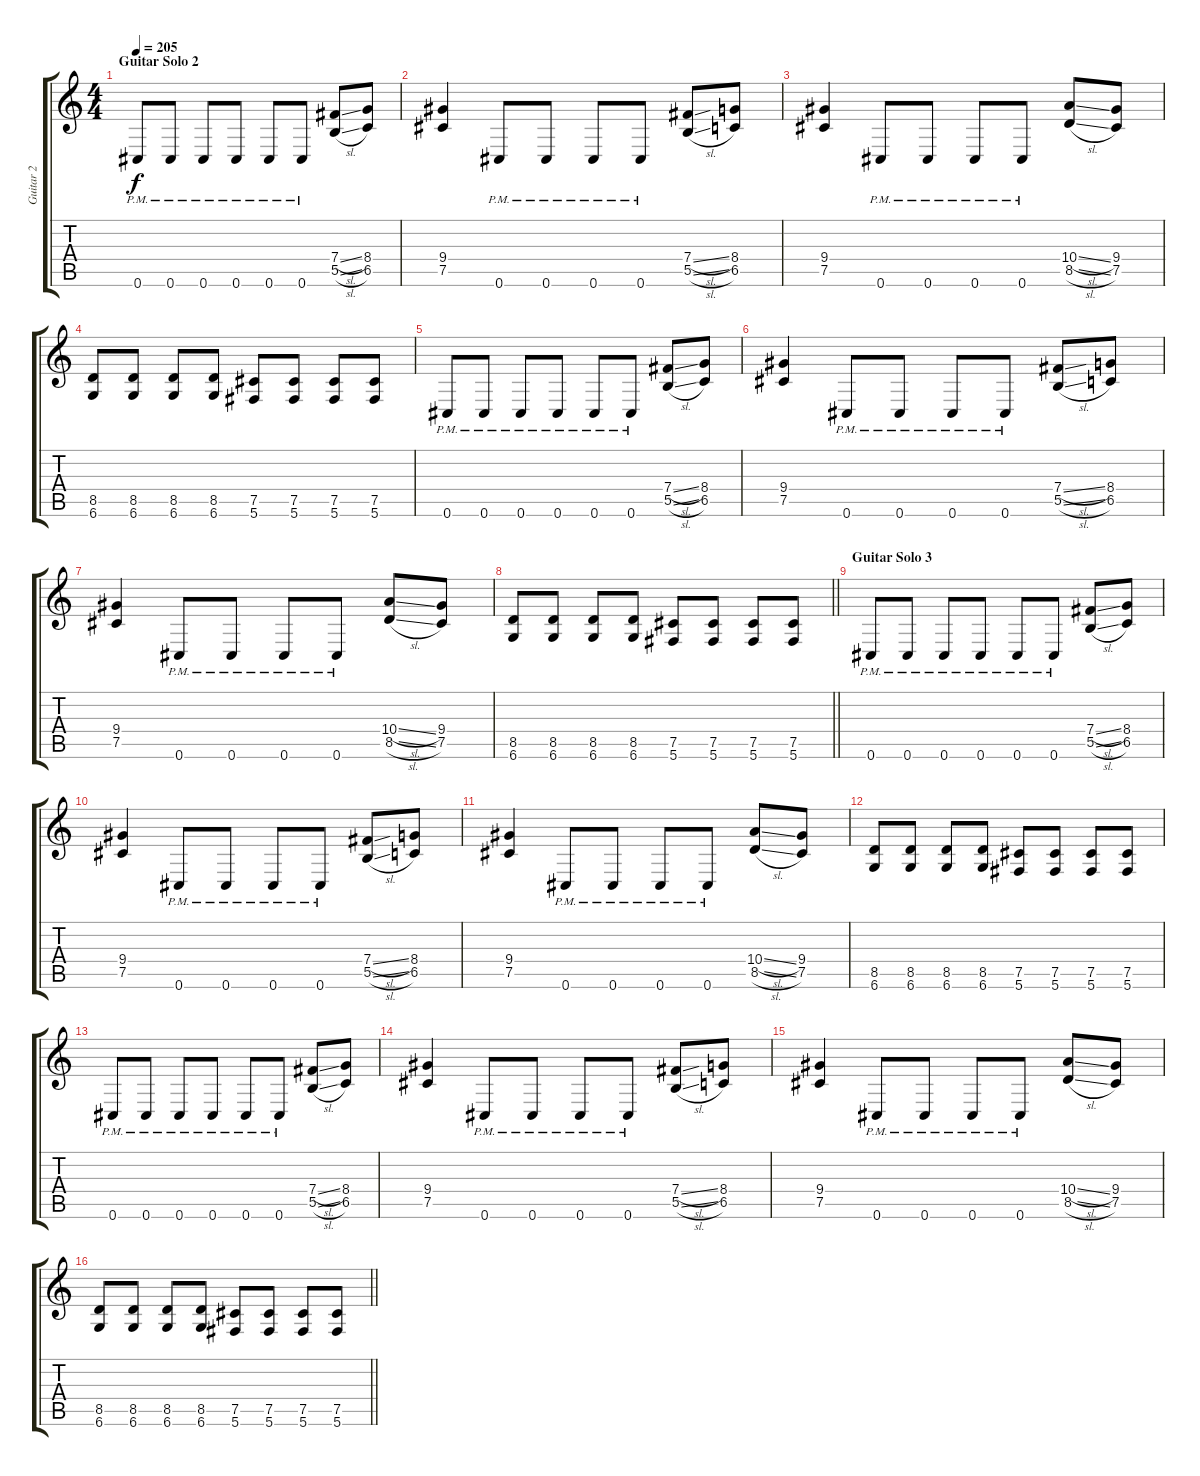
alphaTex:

\track ("Guitar 2" "Guitar 2") {instrument distortionguitar}
\staff {score tabs}
\tuning (Db4 Ab3 E3 B2 Gb2 Db2) {hide}
\ts (4 4)
\section ("" "Guitar Solo 2")
\tempo 205
\clef g2
\ks c
0.6{pm}.8{dy f} 0.6{pm}.8 0.6{pm}.8 0.6{pm}.8 0.6{pm}.8 0.6{pm}.8 (7.4{sl} 5.5{sl}).8 (8.4 6.5).8 |
(9.4 7.5).4 0.6{pm}.8 0.6{pm}.8 0.6{pm}.8 0.6{pm}.8 (7.4{sl} 5.5{sl}).8 (8.4 6.5).8 |
(9.4 7.5).4 0.6{pm}.8 0.6{pm}.8 0.6{pm}.8 0.6{pm}.8 (10.4{sl} 8.5{sl}).8 (9.4 7.5).8 |
(8.5 6.6).8 (8.5 6.6).8 (8.5 6.6).8 (8.5 6.6).8 (7.5 5.6).8 (7.5 5.6).8 (7.5 5.6).8 (7.5 5.6).8 |
0.6{pm}.8 0.6{pm}.8 0.6{pm}.8 0.6{pm}.8 0.6{pm}.8 0.6{pm}.8 (7.4{sl} 5.5{sl}).8 (8.4 6.5).8 |
(9.4 7.5).4 0.6{pm}.8 0.6{pm}.8 0.6{pm}.8 0.6{pm}.8 (7.4{sl} 5.5{sl}).8 (8.4 6.5).8 |
(9.4 7.5).4 0.6{pm}.8 0.6{pm}.8 0.6{pm}.8 0.6{pm}.8 (10.4{sl} 8.5{sl}).8 (9.4 7.5).8 |
\barLineRight lightlight
(8.5 6.6).8 (8.5 6.6).8 (8.5 6.6).8 (8.5 6.6).8 (7.5 5.6).8 (7.5 5.6).8 (7.5 5.6).8 (7.5 5.6).8 |
\section ("" "Guitar Solo 3")
0.6{pm}.8 0.6{pm}.8 0.6{pm}.8 0.6{pm}.8 0.6{pm}.8 0.6{pm}.8 (7.4{sl} 5.5{sl}).8 (8.4 6.5).8 |
(9.4 7.5).4 0.6{pm}.8 0.6{pm}.8 0.6{pm}.8 0.6{pm}.8 (7.4{sl} 5.5{sl}).8 (8.4 6.5).8 |
(9.4 7.5).4 0.6{pm}.8 0.6{pm}.8 0.6{pm}.8 0.6{pm}.8 (10.4{sl} 8.5{sl}).8 (9.4 7.5).8 |
(8.5 6.6).8 (8.5 6.6).8 (8.5 6.6).8 (8.5 6.6).8 (7.5 5.6).8 (7.5 5.6).8 (7.5 5.6).8 (7.5 5.6).8 |
0.6{pm}.8 0.6{pm}.8 0.6{pm}.8 0.6{pm}.8 0.6{pm}.8 0.6{pm}.8 (7.4{sl} 5.5{sl}).8 (8.4 6.5).8 |
(9.4 7.5).4 0.6{pm}.8 0.6{pm}.8 0.6{pm}.8 0.6{pm}.8 (7.4{sl} 5.5{sl}).8 (8.4 6.5).8 |
(9.4 7.5).4 0.6{pm}.8 0.6{pm}.8 0.6{pm}.8 0.6{pm}.8 (10.4{sl} 8.5{sl}).8 (9.4 7.5).8 |
\barLineRight lightlight
(8.5 6.6).8 (8.5 6.6).8 (8.5 6.6).8 (8.5 6.6).8 (7.5 5.6).8 (7.5 5.6).8 (7.5 5.6).8 (7.5 5.6).8
